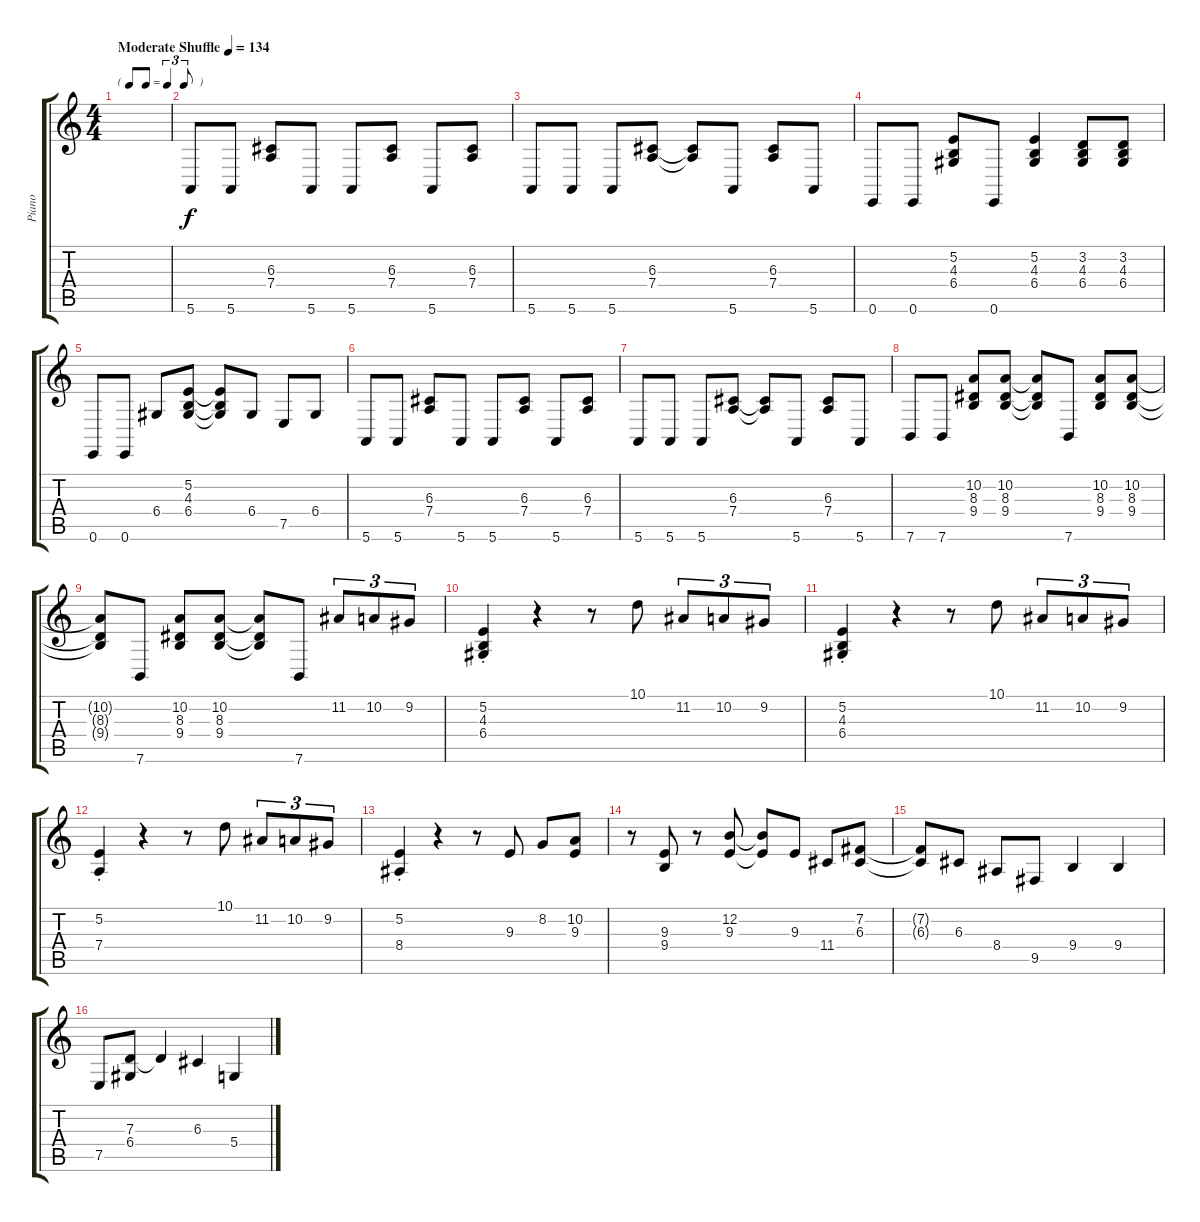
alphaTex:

\track ("Piano" "Piano") {instrument honkytonkpiano}
\staff {score tabs}
\tuning (E4 B3 G3 D3 A2 E2) {hide}
\ts (4 4)
\tf triplet8th
\tempo (134 "Moderate Shuffle")
\clef g2
\ks c
|
5.6.8 5.6.8 (6.3 7.4).8 5.6.8 5.6.8 (6.3 7.4).8 5.6.8 (6.3 7.4).8 |
5.6.8 5.6.8 5.6.8 (6.3 7.4).8 (6.3{t} 7.4{t}).8 5.6.8 (6.3 7.4).8 5.6.8 |
0.6.8 0.6.8 (5.2 4.3 6.4).8 0.6.8 (5.2 4.3 6.4).4 (3.2 4.3 6.4).8 (3.2 4.3 6.4).8 |
0.6.8 0.6.8 6.4.8 (5.2 4.3 6.4).8 (5.2{t} 4.3{t} 6.4{t}).8 6.4.8 7.5.8 6.4.8 |
5.6.8 5.6.8 (6.3 7.4).8 5.6.8 5.6.8 (6.3 7.4).8 5.6.8 (6.3 7.4).8 |
5.6.8 5.6.8 5.6.8 (6.3 7.4).8 (6.3{t} 7.4{t}).8 5.6.8 (6.3 7.4).8 5.6.8 |
7.6.8 7.6.8 (10.2 8.3 9.4).8 (10.2 8.3 9.4).8 (10.2{t} 8.3{t} 9.4{t}).8 7.6.8 (10.2 8.3 9.4).8 (10.2 8.3 9.4).8 |
(10.2{t} 8.3{t} 9.4{t}).8 7.6.8 (10.2 8.3 9.4).8 (10.2 8.3 9.4).8 (10.2{t} 8.3{t} 9.4{t}).8 7.6.8 11.2.8{tu (3 2)} 10.2.8{tu (3 2)} 9.2.8{tu (3 2)} |
(5.2{st} 4.3{st} 6.4{st}).4 r.4 r.8 10.1.8 11.2.8{tu (3 2)} 10.2.8{tu (3 2)} 9.2.8{tu (3 2)} |
(5.2{st} 4.3{st} 6.4{st}).4 r.4 r.8 10.1.8 11.2.8{tu (3 2)} 10.2.8{tu (3 2)} 9.2.8{tu (3 2)} |
(5.2{st} 7.4{st}).4 r.4 r.8 10.1.8 11.2.8{tu (3 2)} 10.2.8{tu (3 2)} 9.2.8{tu (3 2)} |
(5.2{st} 8.4{st}).4 r.4 r.8 9.3.8 8.2.8 (10.2 9.3).8 |
r.8 (9.3 9.4).8 r.8 (12.2 9.3).8 (12.2{t} 9.3{t}).8 9.3.8 11.4.8 (7.2 6.3).8 |
(7.2{t} 6.3{t}).8 6.3.8 8.4.8 9.5.8 9.4.4 9.4.4 |
7.5.8 (7.3 6.4).8 7.3{t}.4 6.3.4 5.4.4
